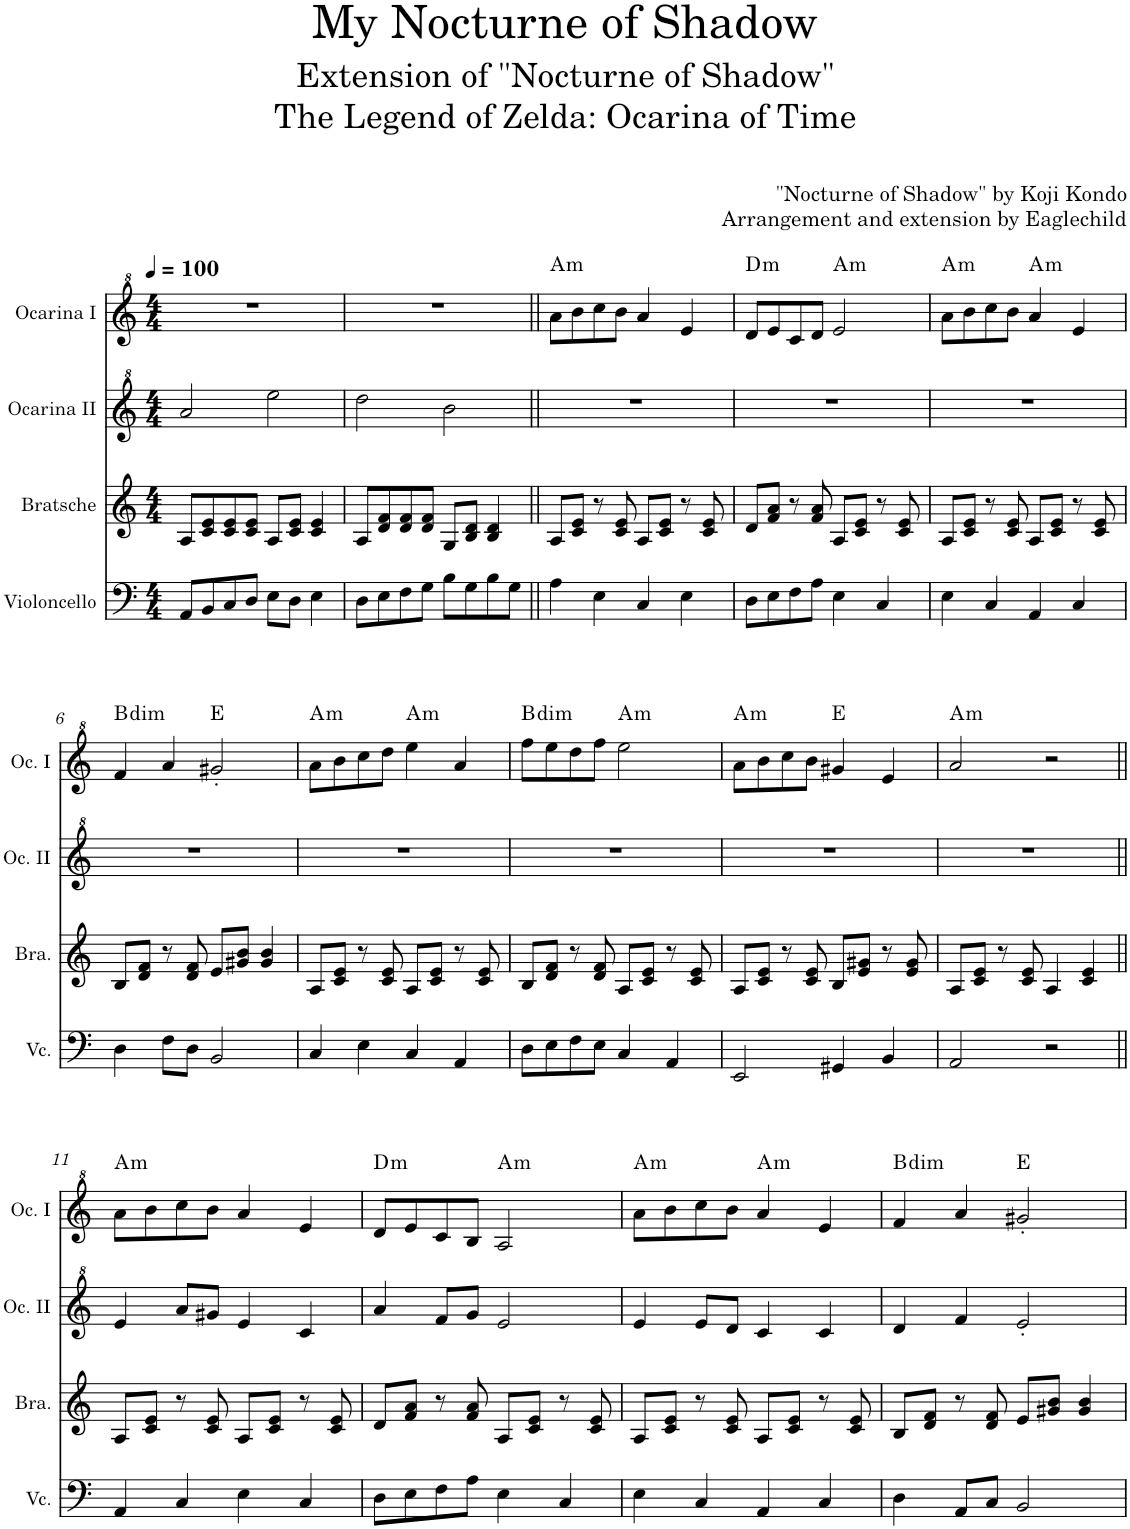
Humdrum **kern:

**kern	**kern	**kern	**kern	**harte
*part4	*part3	*part2	*part1	*part1
*staff4	*staff3	*staff2	*staff1	*
*I"Violoncello	*I"Bratsche	*I"Ocarina II	*I"Ocarina I	*
*I'Vc.	*I'Bra.	*I'Oc. II	*I'Oc. I	*
*clefF4	*clefG2	*clefG^2	*clefG^2	*
*k[]	*k[]	*k[]	*k[]	*
*M4/4	*M4/4	*M4/4	*M4/4	*
*MM100	*MM100	*MM100	*MM100	*
=1	=1	=1	=1	=1
8AA/L	8A/L	2aa/	1r	.
8BB/	8c/ 8e/	.	.	.
8C/	8c/ 8e/	.	.	.
8D/J	8c/ 8e/J	.	.	.
8E\L	8A/L	2eee\	.	.
8D\J	8c/ 8e/J	.	.	.
4E\	4c/ 4e/	.	.	.
=2	=2	=2	=2	=2
8D\L	8A/L	2ddd\	1r	.
8E\	8d/ 8f/	.	.	.
8F\	8d/ 8f/	.	.	.
8G\J	8d/ 8f/J	.	.	.
8B\L	8G/L	2bb\	.	.
8G\	8B/ 8d/J	.	.	.
8B\	4B/ 4d/	.	.	.
8G\J	.	.	.	.
=3||	=3||	=3||	=3||	=3||
!	!	!	!	!LO:H:kt=m
4A\	8A/L	1r	8aa\L	A:min
.	8c/ 8e/J	.	8bb\	.
4E\	8r	.	8ccc\	.
.	8c/ 8e/	.	8bb\J	.
4C/	8A/L	.	4aa/	.
.	8c/ 8e/J	.	.	.
4E\	8r	.	4ee/	.
.	8c/ 8e/	.	.	.
=4	=4	=4	=4	=4
!	!	!	!	!LO:H:kt=m
8D\L	8d/L	1r	8dd/L	D:min
8E\	8f/ 8a/J	.	8ee/	.
8F\	8r	.	8cc/	.
8A\J	8f/ 8a/	.	8dd/J	.
!	!	!	!	!LO:H:kt=m
4E\	8A/L	.	2ee/	A:min
.	8c/ 8e/J	.	.	.
4C/	8r	.	.	.
.	8c/ 8e/	.	.	.
=5	=5	=5	=5	=5
!	!	!	!	!LO:H:kt=m
4E\	8A/L	1r	8aa\L	A:min
.	8c/ 8e/J	.	8bb\	.
4C/	8r	.	8ccc\	.
.	8c/ 8e/	.	8bb\J	.
!	!	!	!	!LO:H:kt=m
4AA/	8A/L	.	4aa/	A:min
.	8c/ 8e/J	.	.	.
4C/	8r	.	4ee/	.
.	8c/ 8e/	.	.	.
!!LO:LB:g=z
=6	=6	=6	=6	=6
!	!	!	!	!LO:H:kt=dim
4D\	8B/L	1r	4ff/	B:dim
.	8d/ 8f/J	.	.	.
8F\L	8r	.	4aa/	.
8D\J	8d/ 8f/	.	.	.
2BB/	8e/L	.	2gg#X'/	E:maj
.	8g#X/ 8b/J	.	.	.
.	4g#/ 4b/	.	.	.
=7	=7	=7	=7	=7
!	!	!	!	!LO:H:kt=m
4C/	8A/L	1r	8aa\L	A:min
.	8c/ 8e/J	.	8bb\	.
4E\	8r	.	8ccc\	.
.	8c/ 8e/	.	8ddd\J	.
!	!	!	!	!LO:H:kt=m
4C/	8A/L	.	4eee\	A:min
.	8c/ 8e/J	.	.	.
4AA/	8r	.	4aa/	.
.	8c/ 8e/	.	.	.
=8	=8	=8	=8	=8
!	!	!	!	!LO:H:kt=dim
8D\L	8B/L	1r	8fff\L	B:dim
8E\	8d/ 8f/J	.	8eee\	.
8F\	8r	.	8ddd\	.
8E\J	8d/ 8f/	.	8fff\J	.
!	!	!	!	!LO:H:kt=m
4C/	8A/L	.	2eee\	A:min
.	8c/ 8e/J	.	.	.
4AA/	8r	.	.	.
.	8c/ 8e/	.	.	.
=9	=9	=9	=9	=9
!	!	!	!	!LO:H:kt=m
2EE/	8A/L	1r	8aa\L	A:min
.	8c/ 8e/J	.	8bb\	.
.	8r	.	8ccc\	.
.	8c/ 8e/	.	8bb\J	.
4GG#X/	8B/L	.	4gg#X/	E:maj
.	8e/ 8g#X/J	.	.	.
4BB/	8r	.	4ee/	.
.	8e/ 8g#/	.	.	.
=10	=10	=10	=10	=10
!	!	!	!	!LO:H:kt=m
2AA/	8A/L	1r	2aa/	A:min
.	8c/ 8e/J	.	.	.
.	8r	.	.	.
.	8c/ 8e/	.	.	.
2r	4A/	.	2r	.
.	4c/ 4e/	.	.	.
!!LO:LB:g=z
=11||	=11||	=11||	=11||	=11||
!	!	!	!	!LO:H:kt=m
4AA/	8A/L	4ee/	8aa\L	A:min
.	8c/ 8e/J	.	8bb\	.
4C/	8r	8aa/L	8ccc\	.
.	8c/ 8e/	8gg#X/J	8bb\J	.
4E\	8A/L	4ee/	4aa/	.
.	8c/ 8e/J	.	.	.
4C/	8r	4cc/	4ee/	.
.	8c/ 8e/	.	.	.
=12	=12	=12	=12	=12
!	!	!	!	!LO:H:kt=m
8D\L	8d/L	4aa/	8dd/L	D:min
8E\	8f/ 8a/J	.	8ee/	.
8F\	8r	8ff/L	8cc/	.
8A\J	8f/ 8a/	8gg/J	8b/J	.
!	!	!	!	!LO:H:kt=m
4E\	8A/L	2ee/	2a/	A:min
.	8c/ 8e/J	.	.	.
4C/	8r	.	.	.
.	8c/ 8e/	.	.	.
=13	=13	=13	=13	=13
!	!	!	!	!LO:H:kt=m
4E\	8A/L	4ee/	8aa\L	A:min
.	8c/ 8e/J	.	8bb\	.
4C/	8r	8ee/L	8ccc\	.
.	8c/ 8e/	8dd/J	8bb\J	.
!	!	!	!	!LO:H:kt=m
4AA/	8A/L	4cc/	4aa/	A:min
.	8c/ 8e/J	.	.	.
4C/	8r	4cc/	4ee/	.
.	8c/ 8e/	.	.	.
=14	=14	=14	=14	=14
!	!	!	!	!LO:H:kt=dim
4D\	8B/L	4dd/	4ff/	B:dim
.	8d/ 8f/J	.	.	.
8AA/L	8r	4ff/	4aa/	.
8C/J	8d/ 8f/	.	.	.
2BB/	8e/L	2ee'/	2gg#X'/	E:maj
.	8g#X/ 8b/J	.	.	.
.	4g#/ 4b/	.	.	.
=	=	=	=	=
*-	*-	*-	*-	*-
